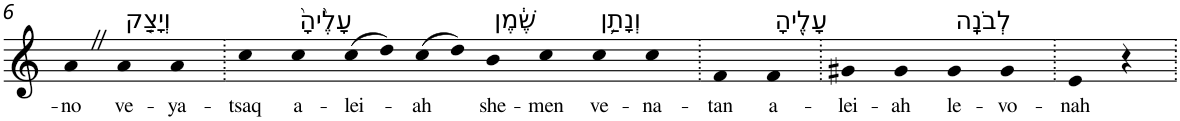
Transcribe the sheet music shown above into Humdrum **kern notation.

**kern	**text
*part1	*part1
*staff1	*staff1
*I"Piano	*
*I'Pno	*
!!LO:PB:g=z
*clefG2	*
*k[]	*
=6	=6
!	!LO:LY:b
4aZ	-no
!LO:TX:a:t=וְיָצַ֤ק	!
!	!LO:LY:b
4a	ve-
!	!LO:LY:b
4a	-ya-
=7.	=7.
!	!LO:LY:b
4cc	-tsaq
!LO:TX:a:t=עָלֶ֙יהָ֙	!
!	!LO:LY:b
4cc	a-
!	!LO:LY:b
(>8cc	-lei-
8dd)	.
!	!LO:LY:b
(>8cc	-ah
8dd)	.
!LO:TX:a:t=שֶׁ֔מֶן	!
!	!LO:LY:b
4b	she-
!	!LO:LY:b
4cc	-men
!LO:TX:a:t=וְנָתַ֥ן	!
!	!LO:LY:b
4cc	ve-
!	!LO:LY:b
4cc	-na-
=8.	=8.
!	!LO:LY:b
4f	-tan
!LO:TX:a:t=עָלֶ֖יהָ	!
!	!LO:LY:b
4f	a-
=9.	=9.
!	!LO:LY:b
4g#X	-lei-
!	!LO:LY:b
4g#	-ah
!LO:TX:a:t=לְבֹנָֽה	!
!	!LO:LY:b
4g#	le-
!	!LO:LY:b
4g#	-vo-
=10.	=10.
!	!LO:LY:b
4e	-nah
4r	.
=.	=.
*-	*-
